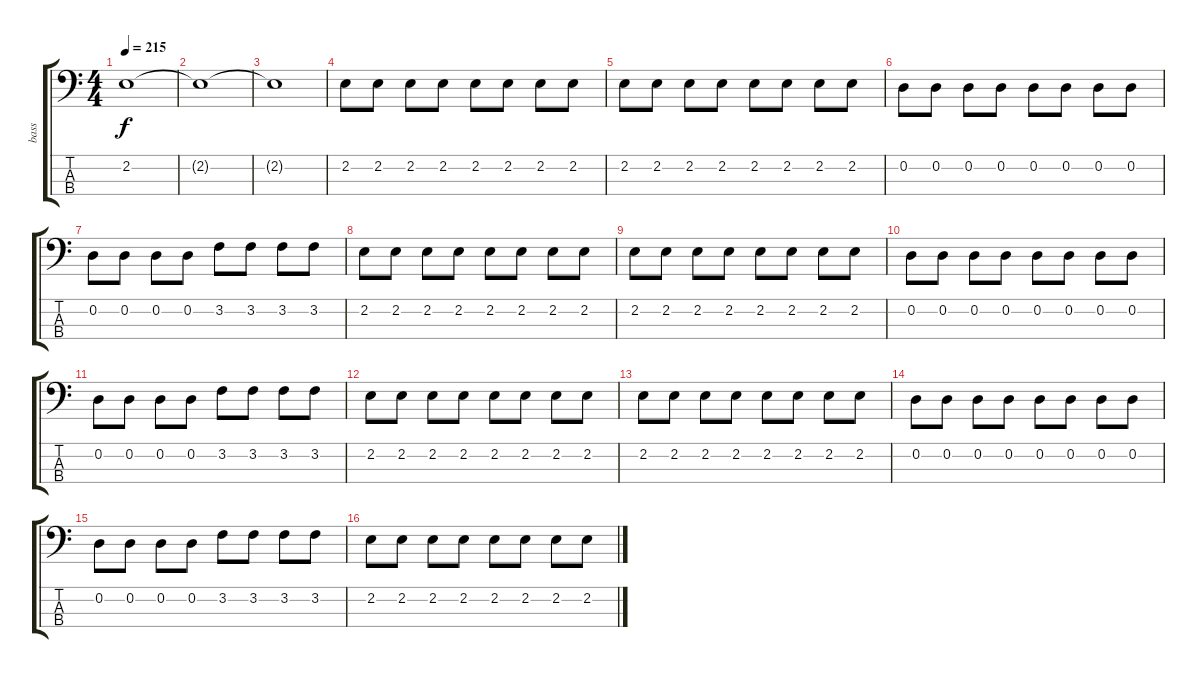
\track ("bass" "bass") {instrument slapbass1}
\staff {score tabs}
\tuning (G2 D2 A1 E1) {hide}
\ts (4 4)
\tempo 215
\clef f4
\ks c
2.2.1{dy f} |
2.2{t}.1 |
2.2{t}.1 |
2.2.8 2.2.8 2.2.8 2.2.8 2.2.8 2.2.8 2.2.8 2.2.8 |
2.2.8 2.2.8 2.2.8 2.2.8 2.2.8 2.2.8 2.2.8 2.2.8 |
0.2.8 0.2.8 0.2.8 0.2.8 0.2.8 0.2.8 0.2.8 0.2.8 |
0.2.8 0.2.8 0.2.8 0.2.8 3.2.8 3.2.8 3.2.8 3.2.8 |
2.2.8 2.2.8 2.2.8 2.2.8 2.2.8 2.2.8 2.2.8 2.2.8 |
2.2.8 2.2.8 2.2.8 2.2.8 2.2.8 2.2.8 2.2.8 2.2.8 |
0.2.8 0.2.8 0.2.8 0.2.8 0.2.8 0.2.8 0.2.8 0.2.8 |
0.2.8 0.2.8 0.2.8 0.2.8 3.2.8 3.2.8 3.2.8 3.2.8 |
2.2.8 2.2.8 2.2.8 2.2.8 2.2.8 2.2.8 2.2.8 2.2.8 |
2.2.8 2.2.8 2.2.8 2.2.8 2.2.8 2.2.8 2.2.8 2.2.8 |
0.2.8 0.2.8 0.2.8 0.2.8 0.2.8 0.2.8 0.2.8 0.2.8 |
0.2.8 0.2.8 0.2.8 0.2.8 3.2.8 3.2.8 3.2.8 3.2.8 |
2.2.8 2.2.8 2.2.8 2.2.8 2.2.8 2.2.8 2.2.8 2.2.8
